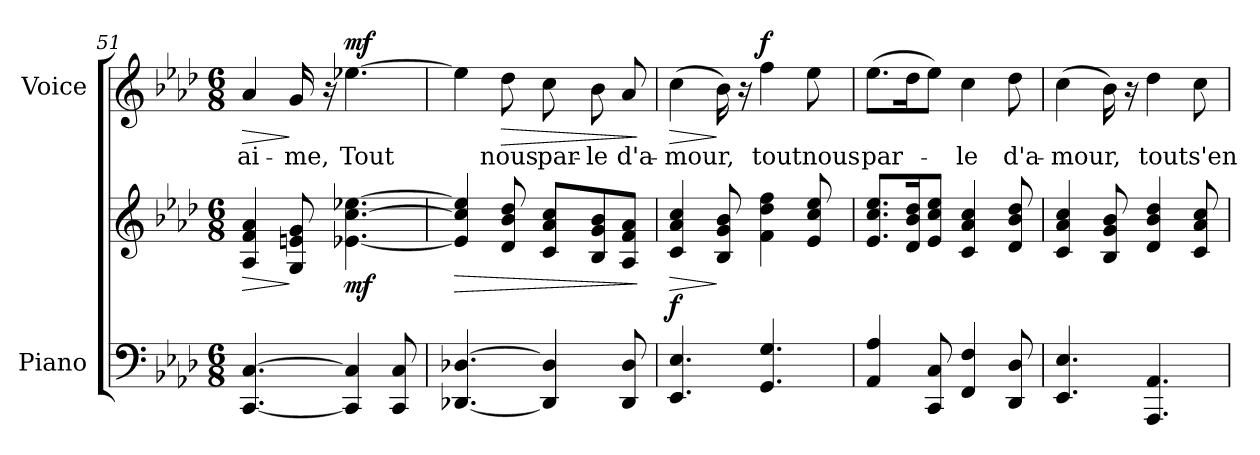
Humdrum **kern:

**kern	**kern	**dynam	**kern	**text	**dynam
*part2	*part2	*part2	*part1	*part1	*part1
*staff3	*staff2	*staff2/3	*staff1	*staff1	*staff1
*I"Piano	*	*	*I"Voice	*	*
*I'Pno	*	*	*	*	*
*clefF4	*clefG2	*	*clefG2	*	*
*k[b-e-a-d-]	*k[b-e-a-d-]	*	*k[b-e-a-d-]	*	*
*M6/8	*M6/8	*	*M6/8	*	*
=51	=51	=51	=51	=51	=51
!	!	!LO:HP:b	!	!LO:LY:b	!LO:HP:b
[4.CC/ [4.C/	4A-/ 4f/ 4a-/	>	4a-/	ai-	>
!	!	!	!	!LO:LY:b	!
.	8G/ 8en/ 8g/	]	16g/	-me,	]
.	.	.	16r	.	.
!	!	!LO:DY:b	!	!LO:LY:b	!LO:DY:a
4CC/] 4C/]	[4.e-X\ [4.cc\ [4.ee-X\	mf	[4.ee-X\	Tout	mf
8CC/ 8C/	.	.	.	.	.
!!LO:LB:g=z
=52	=52	=52	=52	=52	=52
!	!	!LO:HP:b	!	!	!
[4.DD-X/ [4.D-X/	4e-/] 4cc/] 4ee-/]	>	4ee-\]	.	.
!	!	!	!	!LO:LY:b	!LO:HP:b
.	8d-/ 8b-/ 8dd-/	.	8dd-\	nous	>
!	!	!	!	!LO:LY:b	!
4DD-/] 4D-/]	8c/ 8a-/ 8cc/L	.	8cc\	par-	.
!	!	!	!	!LO:LY:b	!
.	8B-/ 8g/ 8b-/	.	8b-\	-le	.
!	!	!	!	!LO:LY:b	!
8DD-/ 8D-/	8A-/ 8f/ 8a-/J	.	8a-/	d'a-	.
.	.	]	.	.	]
=53	=53	=53	=53	=53	=53
!	!	!LO:HP:b	!	!LO:LY:b	!LO:HP:b
!	!	!LO:DY:n=1:a=2	!	!	!
4.EE-/ 4.E-/	4c/ 4a-/ 4cc/	> f	(4cc\	-mour,	>
.	8B-/ 8g/ 8b-/	]	16b-\)	.	]
.	.	.	16r	.	.
!	!	!	!	!LO:LY:b	!LO:DY:a
4.GG/ 4.G/	4f\ 4dd-\ 4ff\	.	4ff\	tout	f
!	!	!	!	!LO:LY:b	!
.	8e-/ 8cc/ 8ee-/	.	8ee-\	nous	.
=54	=54	=54	=54	=54	=54
!	!	!	!	!LO:LY:b	!
4AA-/ 4A-/	8.e-/ 8.cc/ 8.ee-/L	.	(8.ee-\L	par-	.
.	16d-/ 16b-/ 16dd-/K	.	16dd-\K	.	.
8CC/ 8C/	8e-/ 8cc/ 8ee-/J	.	8ee-\J)	.	.
!	!	!	!	!LO:LY:b	!
4FF/ 4F/	4c/ 4a-/ 4cc/	.	4cc\	-le	.
!	!	!	!	!LO:LY:b	!
8DD-/ 8D-/	8d-/ 8b-/ 8dd-/	.	8dd-\	d'a-	.
=55	=55	=55	=55	=55	=55
!	!	!	!	!LO:LY:b	!
4.EE-/ 4.E-/	4c/ 4a-/ 4cc/	.	(4cc\	-mour,	.
.	8B-/ 8g/ 8b-/	.	16b-\)	.	.
.	.	.	16r	.	.
!	!	!LO:DY:a=2	!	!LO:LY:b	!LO:DY:a
4.AAA-/ 4.AA-/	4d-/ 4b-/ 4dd-/	other-dynamics	4dd-\	tout	other-dynamics
!	!	!	!	!LO:LY:b	!
.	8c/ 8a-/ 8cc/	.	8cc\	s'en	.
=	=	=	=	=	=
*-	*-	*-	*-	*-	*-
